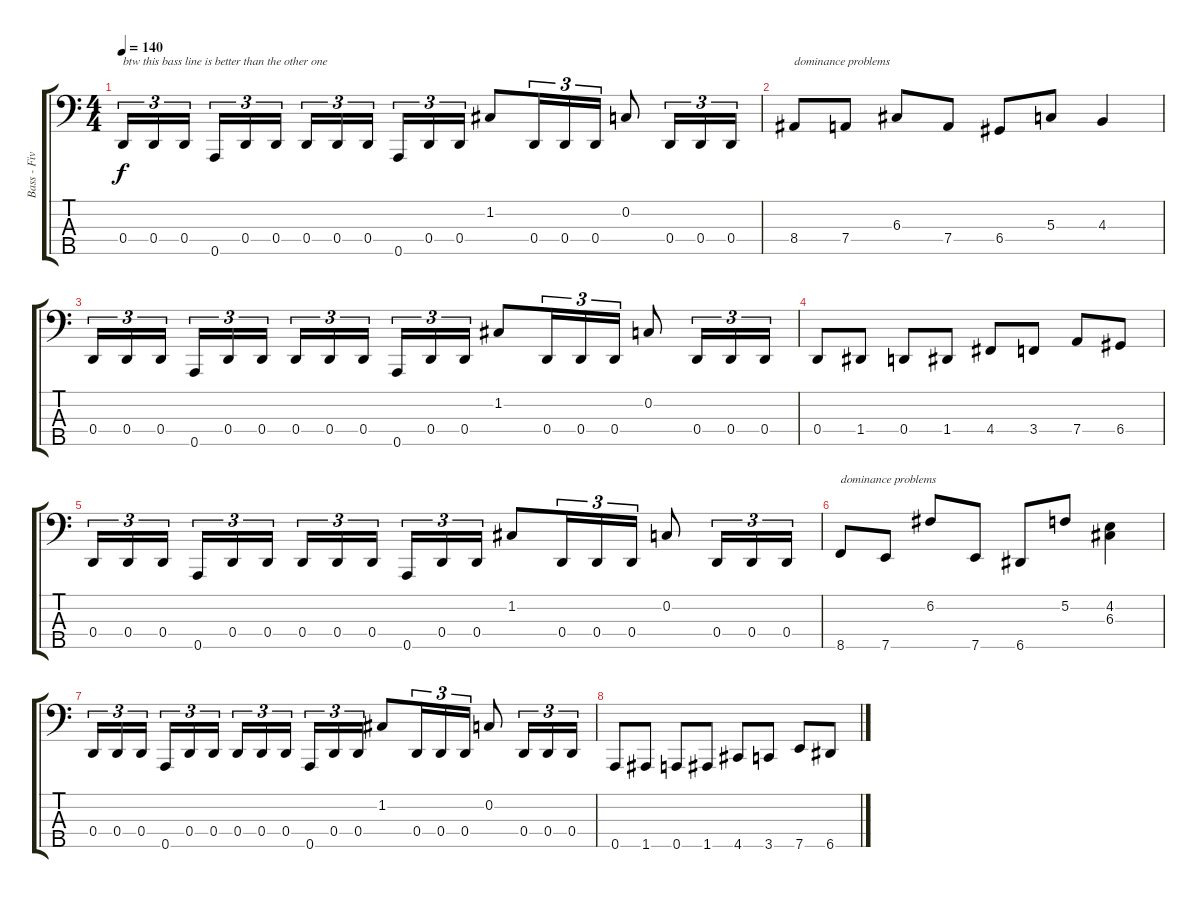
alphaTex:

\track ("Bass - Five String" "Bass - Fiv") {instrument electricbassfinger}
\staff {score tabs}
\tuning (F2 C2 G1 D1 A0) {hide}
\ts (4 4)
\tempo 140
\clef f4
\ks c
0.4.16{tu (3 2) txt "btw this bass line is better than the other one" dy f} 0.4.16{tu (3 2)} 0.4.16{tu (3 2) beam splitsecondary} 0.5.16{tu (3 2)} 0.4.16{tu (3 2) beam merge} 0.4.16{tu (3 2) beam split} 0.4.16{tu (3 2) beam merge} 0.4.16{tu (3 2) beam merge} 0.4.16{tu (3 2) beam splitsecondary} 0.5.16{tu (3 2) beam merge} 0.4.16{tu (3 2)} 0.4.16{tu (3 2) beam split} 1.2.8{beam merge} 0.4.16{tu (3 2)} 0.4.16{tu (3 2)} 0.4.16{tu (3 2)} 0.2.8 0.4.16{tu (3 2)} 0.4.16{tu (3 2)} 0.4.16{tu (3 2)} |
8.4.8{txt "dominance problems"} 7.4.8 6.3.8 7.4.8 6.4.8 5.3.8 4.3.4 |
0.4.16{tu (3 2)} 0.4.16{tu (3 2)} 0.4.16{tu (3 2) beam splitsecondary} 0.5.16{tu (3 2)} 0.4.16{tu (3 2) beam merge} 0.4.16{tu (3 2) beam split} 0.4.16{tu (3 2) beam merge} 0.4.16{tu (3 2) beam merge} 0.4.16{tu (3 2) beam splitsecondary} 0.5.16{tu (3 2) beam merge} 0.4.16{tu (3 2)} 0.4.16{tu (3 2) beam split} 1.2.8{beam merge} 0.4.16{tu (3 2)} 0.4.16{tu (3 2)} 0.4.16{tu (3 2)} 0.2.8 0.4.16{tu (3 2)} 0.4.16{tu (3 2)} 0.4.16{tu (3 2)} |
0.4.8 1.4.8 0.4.8 1.4.8 4.4.8 3.4.8 7.4.8 6.4.8 |
0.4.16{tu (3 2)} 0.4.16{tu (3 2)} 0.4.16{tu (3 2) beam splitsecondary} 0.5.16{tu (3 2)} 0.4.16{tu (3 2) beam merge} 0.4.16{tu (3 2) beam split} 0.4.16{tu (3 2) beam merge} 0.4.16{tu (3 2) beam merge} 0.4.16{tu (3 2) beam splitsecondary} 0.5.16{tu (3 2) beam merge} 0.4.16{tu (3 2)} 0.4.16{tu (3 2) beam split} 1.2.8{beam merge} 0.4.16{tu (3 2)} 0.4.16{tu (3 2)} 0.4.16{tu (3 2)} 0.2.8 0.4.16{tu (3 2)} 0.4.16{tu (3 2)} 0.4.16{tu (3 2)} |
8.5.8{txt "dominance problems"} 7.5.8 6.2.8 7.5.8 6.5.8 5.2.8 (4.2 6.3).4 |
0.4.16{tu (3 2)} 0.4.16{tu (3 2)} 0.4.16{tu (3 2) beam splitsecondary} 0.5.16{tu (3 2)} 0.4.16{tu (3 2) beam merge} 0.4.16{tu (3 2) beam split} 0.4.16{tu (3 2) beam merge} 0.4.16{tu (3 2) beam merge} 0.4.16{tu (3 2) beam splitsecondary} 0.5.16{tu (3 2) beam merge} 0.4.16{tu (3 2)} 0.4.16{tu (3 2) beam split} 1.2.8{beam merge} 0.4.16{tu (3 2)} 0.4.16{tu (3 2)} 0.4.16{tu (3 2)} 0.2.8 0.4.16{tu (3 2)} 0.4.16{tu (3 2)} 0.4.16{tu (3 2)} |
0.5.8 1.5.8 0.5.8 1.5.8 4.5.8 3.5.8 7.5.8 6.5.8
